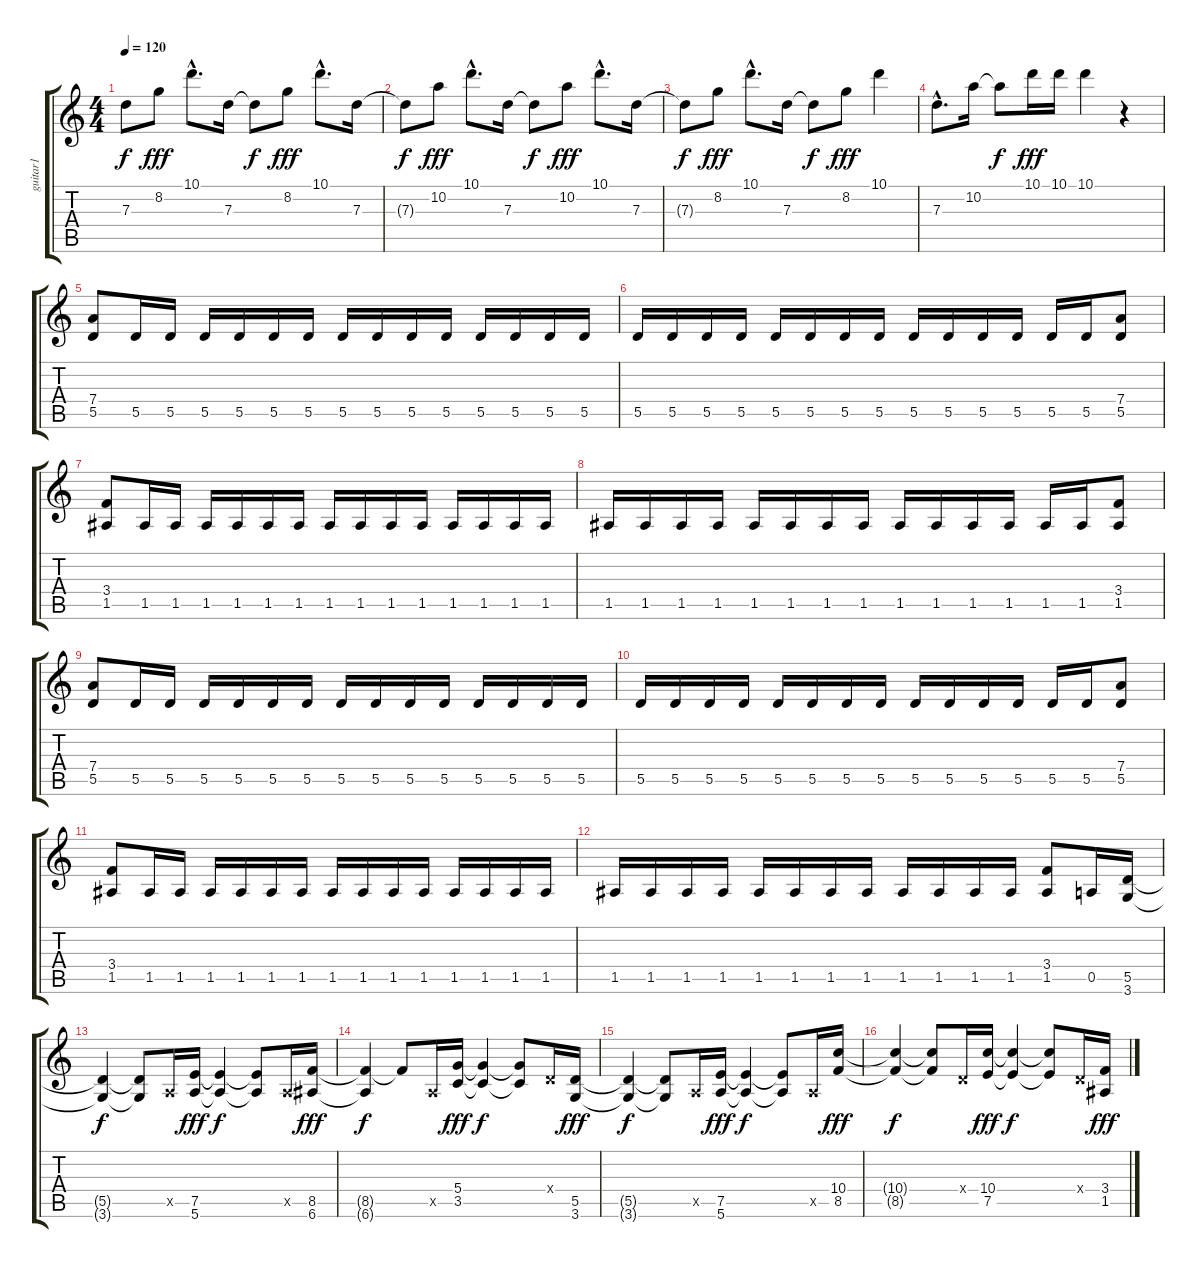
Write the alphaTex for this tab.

\track ("guitar1" "guitar1") {instrument distortionguitar}
\staff {score tabs}
\tuning (E4 B3 G3 D3 A2 E2) {hide}
\ts (4 4)
\tempo 120
\clef g2
\ks c
7.3{t}.8{dy f} 8.2.8{dy fff} 10.1{hac}.8{d} 7.3.16 7.3{t}.8{dy f} 8.2.8{dy fff} 10.1{hac}.8{d} 7.3.16 |
7.3{t}.8{dy f} 10.2.8{dy fff} 10.1{hac}.8{d} 7.3.16 7.3{t}.8{dy f} 10.2.8{dy fff} 10.1{hac}.8{d} 7.3.16 |
7.3{t}.8{dy f} 8.2.8{dy fff} 10.1{hac}.8{d} 7.3.16 7.3{t}.8{dy f} 8.2.8{dy fff} 10.1.4 |
7.3{hac}.8{d} 10.2.16 10.2{t}.8{dy f} 10.1.16{dy fff} 10.1.16 10.1.4 r.4 |
(7.4 5.5).8 5.5.16 5.5.16 5.5.16 5.5.16 5.5.16 5.5.16 5.5.16 5.5.16 5.5.16 5.5.16 5.5.16 5.5.16 5.5.16 5.5.16 |
5.5.16 5.5.16 5.5.16 5.5.16 5.5.16 5.5.16 5.5.16 5.5.16 5.5.16 5.5.16 5.5.16 5.5.16 5.5.16 5.5.16 (7.4 5.5).8 |
(3.4 1.5).8 1.5.16 1.5.16 1.5.16 1.5.16 1.5.16 1.5.16 1.5.16 1.5.16 1.5.16 1.5.16 1.5.16 1.5.16 1.5.16 1.5.16 |
1.5.16 1.5.16 1.5.16 1.5.16 1.5.16 1.5.16 1.5.16 1.5.16 1.5.16 1.5.16 1.5.16 1.5.16 1.5.16 1.5.16 (3.4 1.5).8 |
(7.4 5.5).8 5.5.16 5.5.16 5.5.16 5.5.16 5.5.16 5.5.16 5.5.16 5.5.16 5.5.16 5.5.16 5.5.16 5.5.16 5.5.16 5.5.16 |
5.5.16 5.5.16 5.5.16 5.5.16 5.5.16 5.5.16 5.5.16 5.5.16 5.5.16 5.5.16 5.5.16 5.5.16 5.5.16 5.5.16 (7.4 5.5).8 |
(3.4 1.5).8 1.5.16 1.5.16 1.5.16 1.5.16 1.5.16 1.5.16 1.5.16 1.5.16 1.5.16 1.5.16 1.5.16 1.5.16 1.5.16 1.5.16 |
1.5.16 1.5.16 1.5.16 1.5.16 1.5.16 1.5.16 1.5.16 1.5.16 1.5.16 1.5.16 1.5.16 1.5.16 (3.4 1.5).8 0.5.16 (5.5 3.6).16 |
(5.5{t} 3.6{t}).4{dy f} (5.5{t} 3.6{t}).8 0.5{x}.16 (7.5 5.6).16{dy fff} (7.5{t} 5.6{t}).4{dy f} (7.5{t} 5.6{t}).8 0.5{x}.16 (8.5 6.6).16{dy fff} |
(8.5{t} 6.6{t}).4{dy f} 8.5{t}.8 0.5{x}.16 (5.4 3.5).16{dy fff} (5.4{t} 3.5{t}).4{dy f} (5.4{t} 3.5{t}).8 0.4{x}.16 (5.5 3.6).16{dy fff} |
(5.5{t} 3.6{t}).4{dy f} (5.5{t} 3.6{t}).8 0.5{x}.16 (7.5 5.6).16{dy fff} (7.5{t} 5.6{t}).4{dy f} (7.5{t} 5.6{t}).8 0.5{x}.16 (10.4 8.5).16{dy fff} |
(10.4{t} 8.5{t}).4{dy f} (10.4{t} 8.5{t}).8 0.4{x}.16 (10.4 7.5).16{dy fff} (10.4{t} 7.5{t}).4{dy f} (10.4{t} 7.5{t}).8 0.4{x}.16 (3.4 1.5).16{dy fff}
